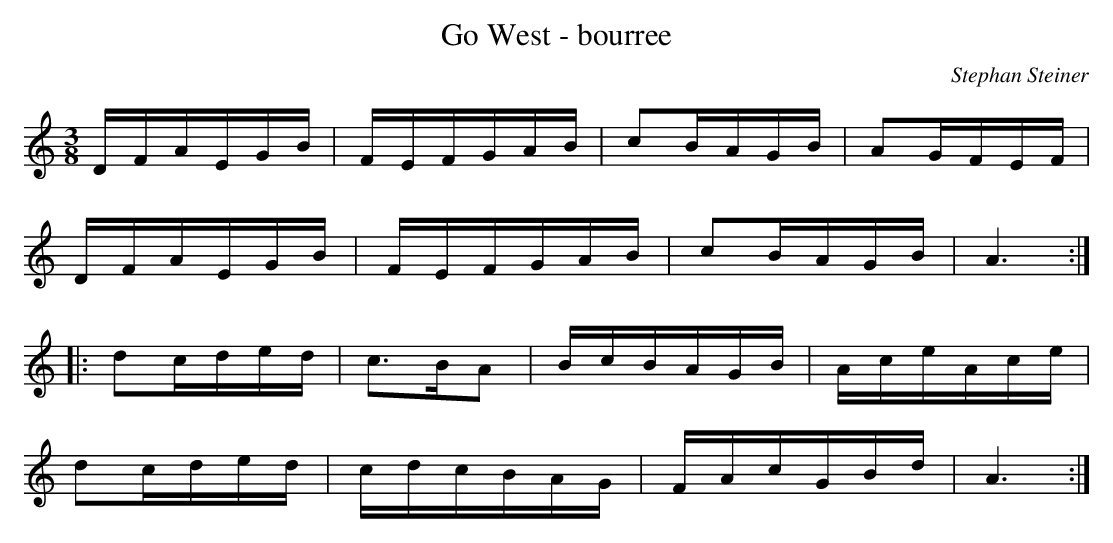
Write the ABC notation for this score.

X:1
T:Go West - bourree
C:Stephan Steiner
M:3/8
L:1/16
K:D dorian
DFAEGB|FEFGAB|c2BAGB|A2GFEF|
DFAEGB|FEFGAB|c2BAGB|A6:|
|:d2cded|c3BA2|BcBAGB|AceAce|
d2cded|cdcBAG|FAcGBd|A6:|
